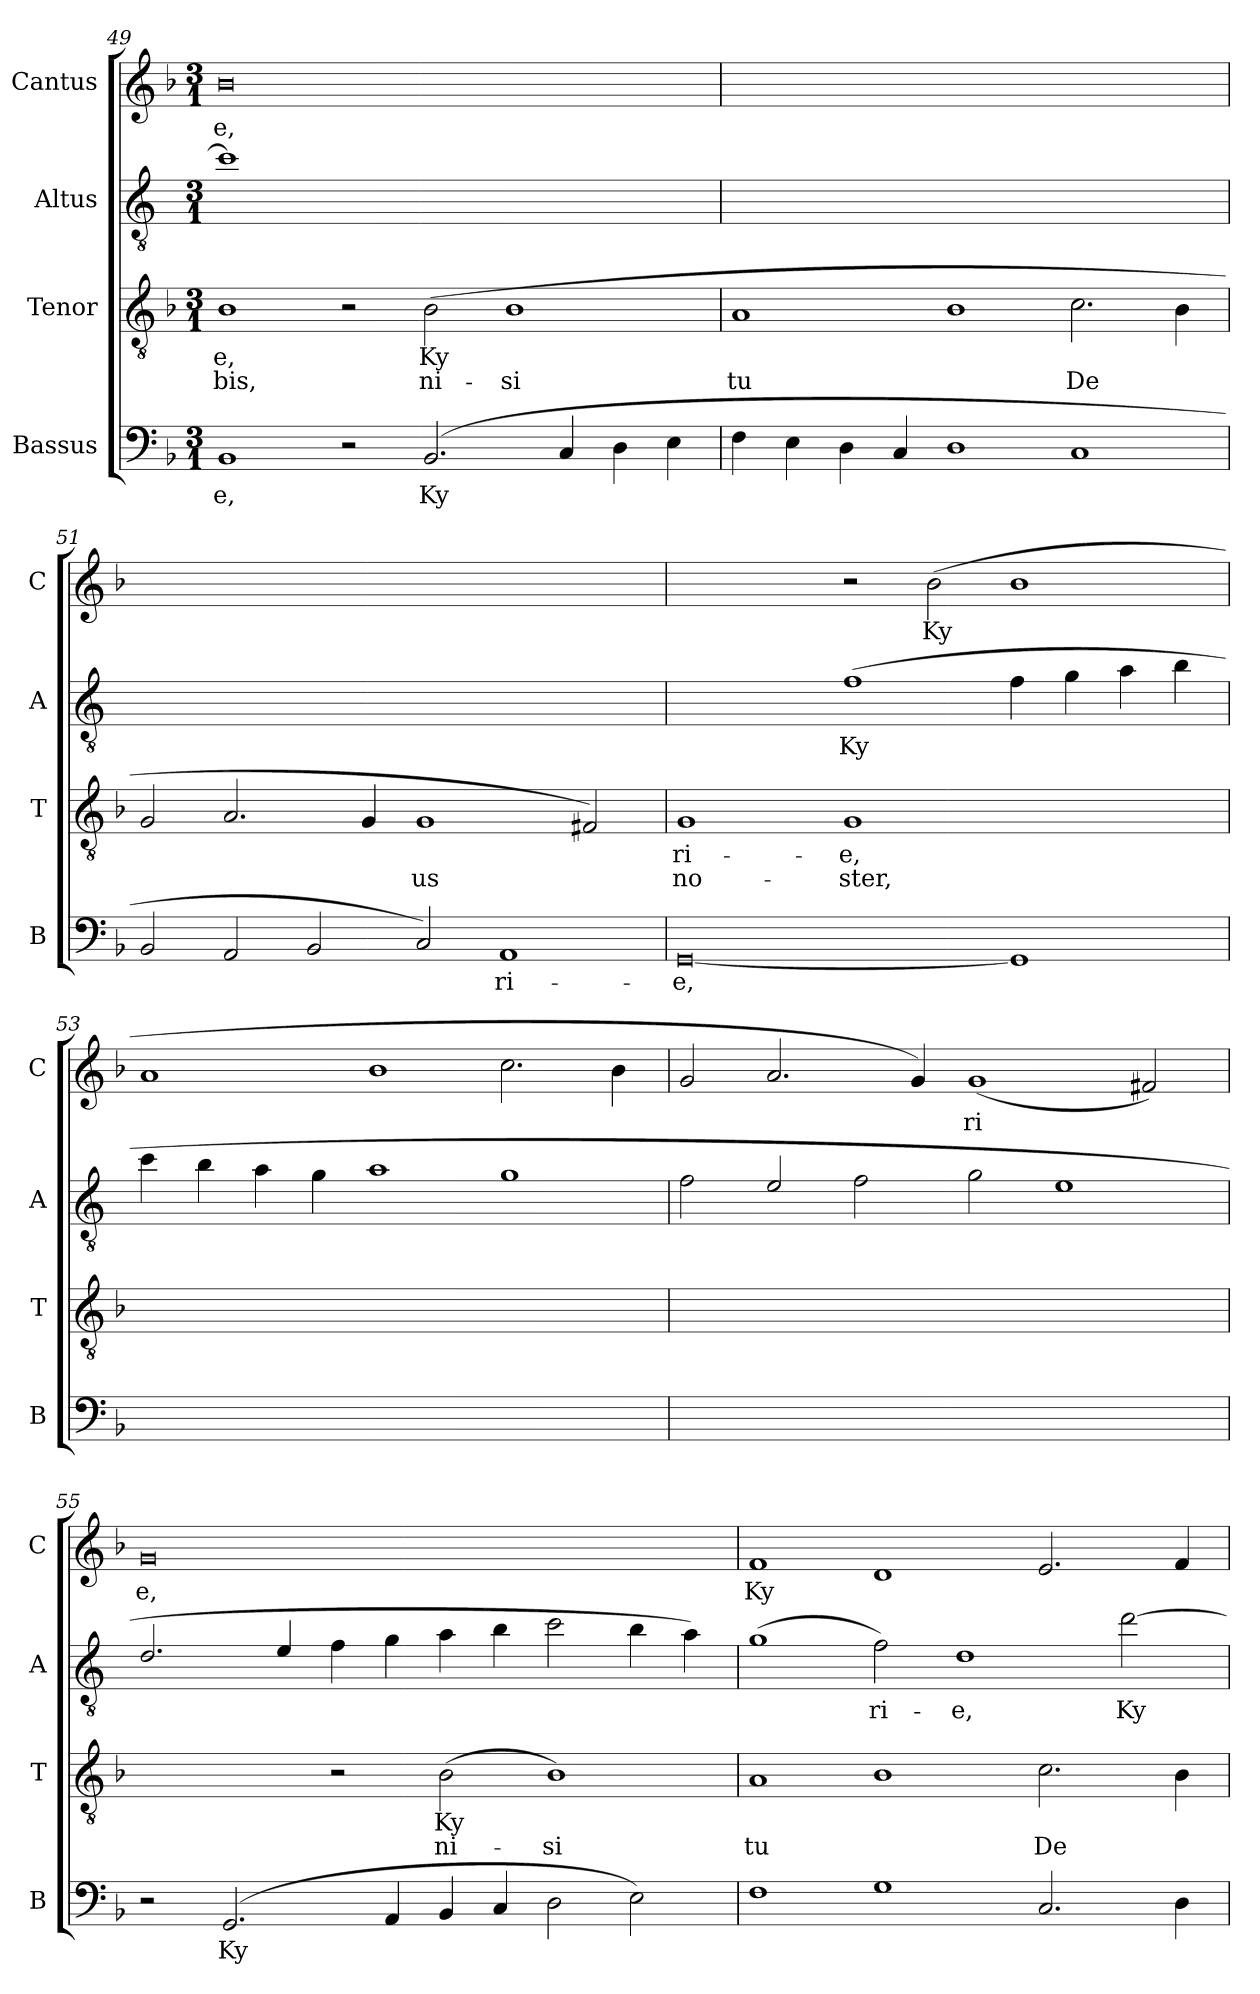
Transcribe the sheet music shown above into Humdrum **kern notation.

**kern	**text	**kern	**text	**text	**kern	**text	**kern	**text
*part4	*part4	*part3	*part3	*part3	*part2	*part2	*part1	*part1
*staff4	*staff4	*staff3	*staff3	*staff3	*staff2	*staff2	*staff1	*staff1
*I"Bassus	*	*I"Tenor	*	*	*I"Altus	*	*I"Cantus	*
*I'B	*	*I'T	*	*	*I'A	*	*I'C	*
*clefF4	*	*clefGv2	*	*	*clefGv2	*	*clefG2	*
*	*	*	*	*	*ITrd4c7	*	*	*
*k[b-]	*	*k[b-]	*	*	*k[b-]	*	*k[b-]	*
*M3/1	*	*M3/1	*	*	*M3/1	*	*M3/1	*
=49	=49	=49	=49	=49	=49	=49	=49	=49
!	!LO:LY:b	!	!LO:LY:b	!LO:LY:b	!	!	!	!LO:LY:b
1BB-	e,	1B-	e,	bis,	1f]	.	0b-	e,
2r	.	2r	.	.	2ryy	.	.	.
!	!LO:LY:b	!	!LO:LY:b	!LO:LY:b	!	!	!	!
(2.BB-/	Ky	(2B-\	Ky	ni-	2ryy	.	.	.
!	!	!	!	!LO:LY:b	!	!	!	!
.	.	1B-	.	si	2ryy	.	2ryy	.
4C/	.	.	.	.	.	.	.	.
4D\	.	.	.	.	2ryy	.	2ryy	.
4E\	.	.	.	.	.	.	.	.
=50	=50	=50	=50	=50	=50	=50	=50	=50
!	!	!	!	!LO:LY:b	!	!	!	!
4F\	.	1A	.	tu	0.ryy	.	0.ryy	.
4E\	.	.	.	.	.	.	.	.
4D\	.	.	.	.	.	.	.	.
4C/	.	.	.	.	.	.	.	.
1D	.	1B-	.	.	.	.	.	.
!	!	!	!	!LO:LY:b	!	!	!	!
1C	.	2.c\	.	De	.	.	.	.
.	.	4B-\	.	.	.	.	.	.
!!LO:LB:g=z
=51	=51	=51	=51	=51	=51	=51	=51	=51
2BB-/	.	2G/	.	.	0.ryy	.	0.ryy	.
2AA/	.	2.A/	.	.	.	.	.	.
2BB-/	.	.	.	.	.	.	.	.
.	.	4G/	.	.	.	.	.	.
!	!	!	!	!LO:LY:b	!	!	!	!
2C/)	.	1G	.	us	.	.	.	.
!	!LO:LY:b	!	!	!	!	!	!	!
1AA	ri-	.	.	.	.	.	.	.
.	.	2F#X/)	.	.	.	.	.	.
!!LO:LB:g=z
=52	=52	=52	=52	=52	=52	=52	=52	=52
!	!LO:LY:b	!	!LO:LY:b	!LO:LY:b	!	!	!	!
[0GG	e,	1G	ri-	no-	2ryy	.	2ryy	.
.	.	.	.	.	2ryy	.	2ryy	.
!	!	!	!LO:LY:b	!LO:LY:b	!	!LO:LY:b	!	!
.	.	1G	e,	ster,	(1B-	Ky	2r	.
!	!	!	!	!	!	!	!	!LO:LY:b
.	.	.	.	.	.	.	(2b-\	Ky
1GG]	.	2ryy	.	.	4B-\	.	1b-	.
.	.	.	.	.	4c\	.	.	.
.	.	2ryy	.	.	4d\	.	.	.
.	.	.	.	.	4e\	.	.	.
=53	=53	=53	=53	=53	=53	=53	=53	=53
0.ryy	.	0.ryy	.	.	4f\	.	1a	.
.	.	.	.	.	4e\	.	.	.
.	.	.	.	.	4d\	.	.	.
.	.	.	.	.	4c\	.	.	.
.	.	.	.	.	1d	.	1b-	.
.	.	.	.	.	1c	.	2.cc\	.
.	.	.	.	.	.	.	4b-\	.
=54	=54	=54	=54	=54	=54	=54	=54	=54
0.ryy	.	0.ryy	.	.	2B-\	.	2g/	.
.	.	.	.	.	2A/	.	2.a/	.
.	.	.	.	.	2B-\	.	.	.
.	.	.	.	.	.	.	4g/)	.
!	!	!	!	!	!	!	!	!LO:LY:b
.	.	.	.	.	2c\	.	(1g	ri
.	.	.	.	.	1A	.	.	.
.	.	.	.	.	.	.	2f#X/)	.
!!LO:LB:g=z
=55	=55	=55	=55	=55	=55	=55	=55	=55
!	!	!	!	!	!	!	!	!LO:LY:b
2r	.	2ryy	.	.	2.G/	.	0g	e,
!	!LO:LY:b	!	!	!	!	!	!	!
(2.GG/	Ky	2ryy	.	.	.	.	.	.
.	.	.	.	.	4A/	.	.	.
.	.	2r	.	.	4B-\	.	.	.
4AA/	.	.	.	.	4c\	.	.	.
!	!	!	!LO:LY:b	!LO:LY:b	!	!	!	!
4BB-/	.	(2B-\	Ky	ni-	4d\	.	.	.
4C/	.	.	.	.	4e\	.	.	.
!	!	!	!	!LO:LY:b	!	!	!	!
2D\	.	1B-)	.	si	2f\	.	2ryy	.
2E\)	.	.	.	.	4e\	.	2ryy	.
.	.	.	.	.	4d\)	.	.	.
!!LO:PB:g=z
=56	=56	=56	=56	=56	=56	=56	=56	=56
!	!	!	!	!LO:LY:b	!	!LO:LY:b	!	!LO:LY:b
1F	.	1A	.	tu	(1c	_-	1f	Ky
!	!	!	!	!	!	!LO:LY:b	!	!
1G	.	1B-	.	.	2B-\)	ri-	1d	.
!	!	!	!	!	!	!LO:LY:b	!	!
.	.	.	.	.	1G	e,	.	.
!	!	!	!	!LO:LY:b	!	!	!	!
2.C/	.	2.c\	.	De	.	.	2.e/	.
!	!	!	!	!	!	!LO:LY:b	!	!
.	.	.	.	.	[2g\	Ky	.	.
4D\	.	4B-\	.	.	.	.	4f/	.
=	=	=	=	=	=	=	=	=
*-	*-	*-	*-	*-	*-	*-	*-	*-
